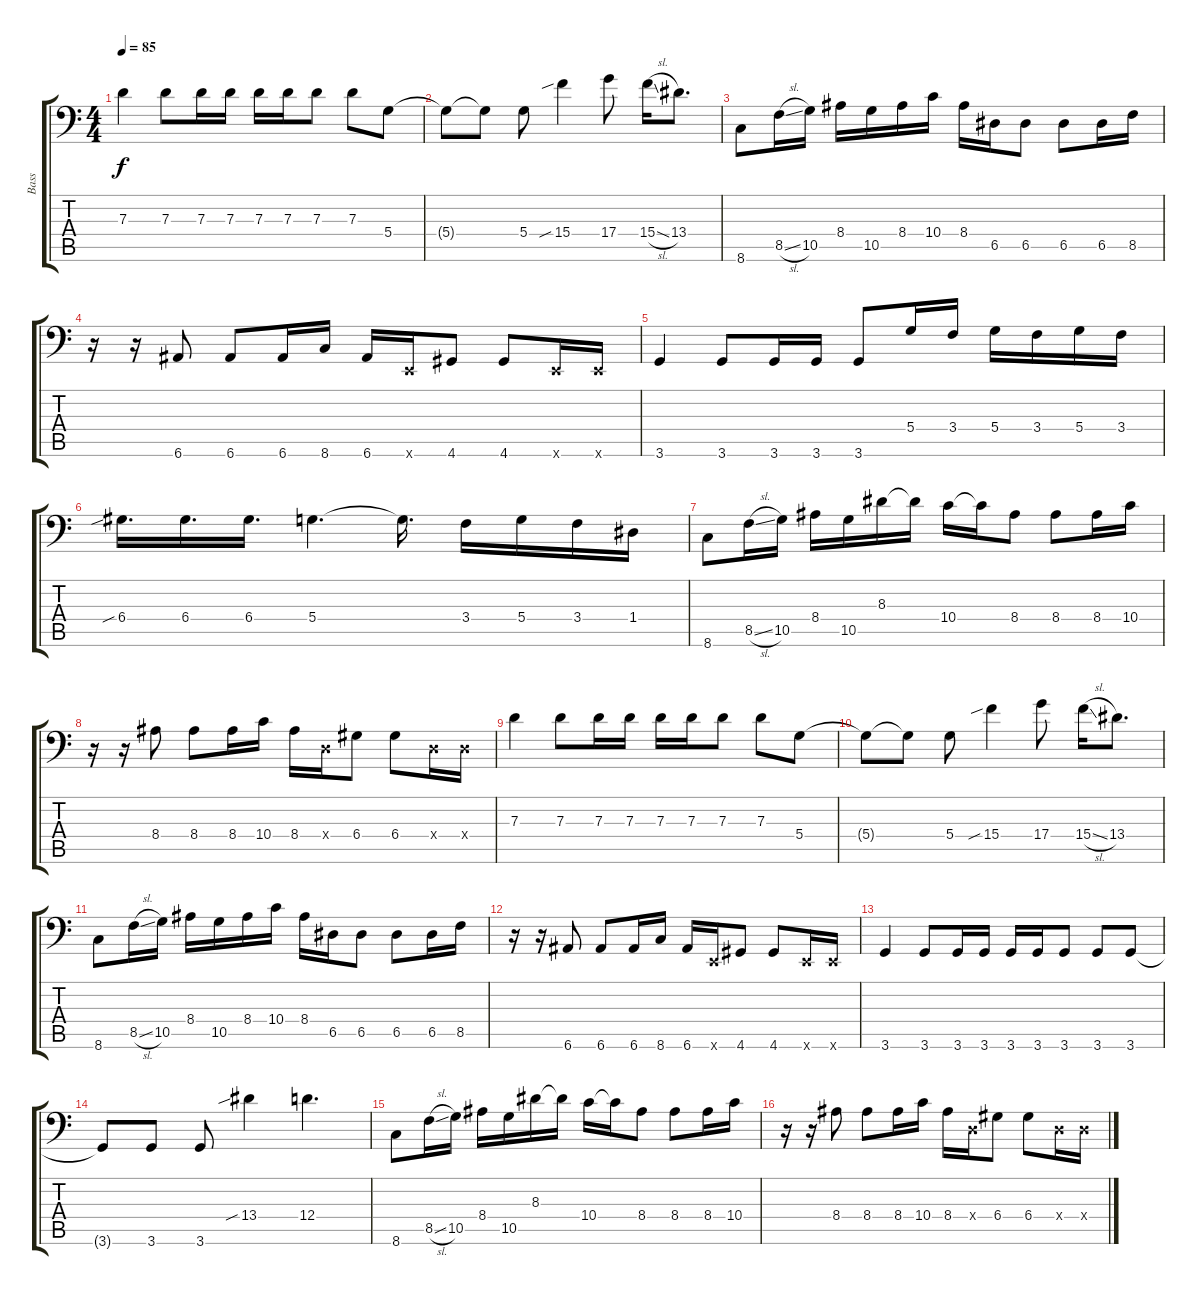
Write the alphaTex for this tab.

\track ("Bass" "Bass") {instrument electricbassfinger}
\staff {score tabs}
\tuning (E3 B2 G2 D2 A1 E1) {hide}
\ts (4 4)
\tempo 85
\clef f4
\ks c
7.3.4{dy f} 7.3.8 7.3.16 7.3.16 7.3.16 7.3.16 7.3.8 7.3.8 5.4.8 |
5.4{t}.8 5.4{t}.8 5.4.8 15.4{sib}.4 17.4.8 15.4{sl}.16 13.4.8{d} |
8.6.8 8.5{sl}.16 10.5.16 8.4.16 10.5.16 8.4.16 10.4.16 8.4.16 6.5.16 6.5.8 6.5.8 6.5.16 8.5.16 |
r.16 r.16 6.6.8 6.6.8 6.6.16 8.6.16 6.6.16 0.6{x}.16 4.6.8 4.6.8 0.6{x}.16 0.6{x}.16 |
3.6.4 3.6.8 3.6.16 3.6.16 3.6.8 5.4.16 3.4.16 5.4.16 3.4.16 5.4.16 3.4.16 |
6.4{sib}.16{d} 6.4.16{d} 6.4.16{d} 5.4.4{d} 5.4{t}.16{d} 3.4.16 5.4.16 3.4.16 1.4.16 |
8.6.8 8.5{sl}.16 10.5.16 8.4.16 10.5.16 8.3.16 8.3{t}.16 10.4.16 10.4{t}.16 8.4.8 8.4.8 8.4.16 10.4.16 |
r.16 r.16 8.4.8 8.4.8 8.4.16 10.4.16 8.4.16 0.4{x}.16 6.4.8 6.4.8 0.4{x}.16 0.4{x}.16 |
7.3.4 7.3.8 7.3.16 7.3.16 7.3.16 7.3.16 7.3.8 7.3.8 5.4.8 |
5.4{t}.8 5.4{t}.8 5.4.8 15.4{sib}.4 17.4.8 15.4{sl}.16 13.4.8{d} |
8.6.8 8.5{sl}.16 10.5.16 8.4.16 10.5.16 8.4.16 10.4.16 8.4.16 6.5.16 6.5.8 6.5.8 6.5.16 8.5.16 |
r.16 r.16 6.6.8 6.6.8 6.6.16 8.6.16 6.6.16 0.6{x}.16 4.6.8 4.6.8 0.6{x}.16 0.6{x}.16 |
3.6.4 3.6.8 3.6.16 3.6.16 3.6.16 3.6.16 3.6.8 3.6.8 3.6.8 |
3.6{t}.8 3.6.8 3.6.8 13.4{sib}.4 12.4.4{d} |
8.6.8 8.5{sl}.16 10.5.16 8.4.16 10.5.16 8.3.16 8.3{t}.16 10.4.16 10.4{t}.16 8.4.8 8.4.8 8.4.16 10.4.16 |
r.16 r.16 8.4.8 8.4.8 8.4.16 10.4.16 8.4.16 0.4{x}.16 6.4.8 6.4.8 0.4{x}.16 0.4{x}.16
